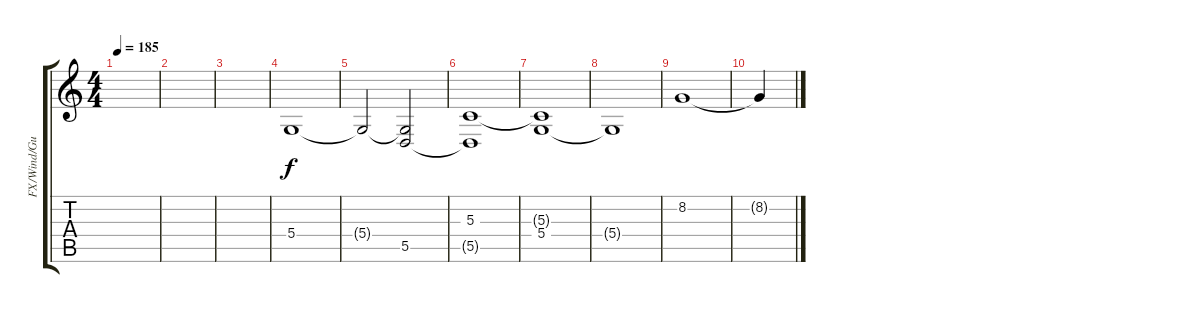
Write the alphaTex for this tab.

\track ("FX/Wind/Guitar" "FX/Wind/Gu") {instrument koto}
\staff {score tabs}
\tuning (E4 B3 G3 D3 A2 E2) {hide}
\ts (4 4)
\tempo 185
\clef g2
\ks c
|
|
|
5.4.1{instrument seashore} |
5.4{t}.2 (5.4{t} 5.5).2 |
(5.3 5.5{t}).1 |
(5.3{t} 5.4).1 |
5.4{t}.1 |
8.2.1 |
8.2{t}.4
